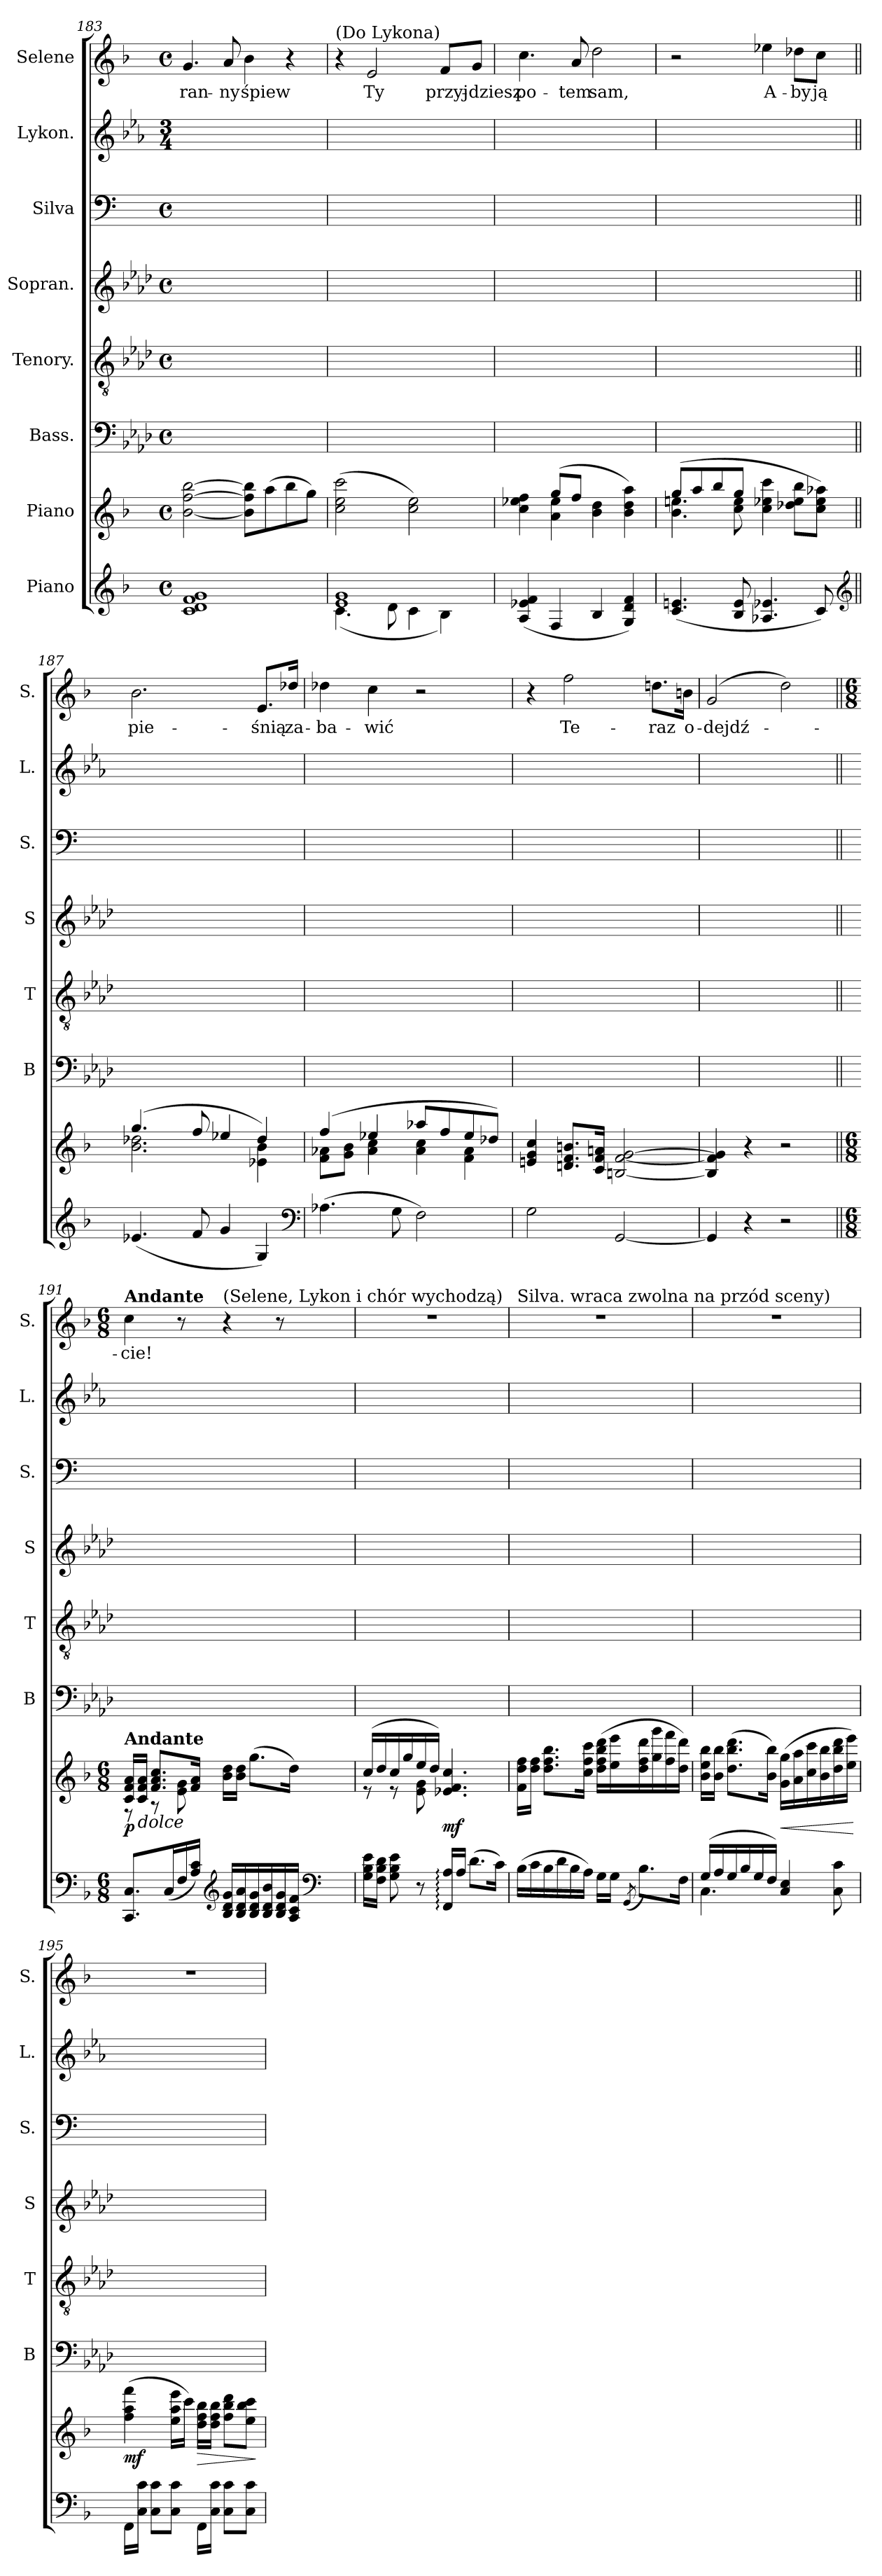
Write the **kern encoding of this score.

**kern	**kern	**dynam	**kern	**kern	**kern	**kern	**kern	**kern	**text
*part8	*part7	*part7	*part6	*part5	*part4	*part3	*part2	*part1	*part1
*staff8	*staff7	*staff7	*staff6	*staff5	*staff4	*staff3	*staff2	*staff1	*staff1
*I"Piano	*I"Piano	*	*I"Bass.	*I"Tenory.	*I"Sopran.	*I"Silva	*I"Lykon.	*I"Selene	*
*	*	*	*I'B	*I'T	*I'S	*I'S.	*I'L.	*I'S.	*
*clefG2	*clefG2	*	*clefF4	*clefGv2	*clefG2	*clefF4	*clefG2	*clefG2	*
*k[b-]	*k[b-]	*	*k[b-e-a-d-]	*k[b-e-a-d-]	*k[b-e-a-d-]	*k[]	*k[b-e-a-]	*k[b-]	*
*M4/4	*M4/4	*	*M4/4	*M4/4	*M4/4	*M4/4	*M3/4	*M4/4	*
*met(c)	*met(c)	*	*met(c)	*met(c)	*met(c)	*met(c)	*	*met(c)	*
=183	=183	=183	=183	=183	=183	=183	=183	=183	=183
1c 1d 1f 1g	[2b-\ [2ff\ [2bb-\	.	1ryy	1ryy	1ryy	1ryy	2.ryy	4.g/	ran-
.	.	.	.	.	.	.	.	8a/	-ny
.	8b-]\ 8ff]\ 8bb-]\L	.	.	.	.	.	.	4b-\	śpiew
.	(8aa\	.	.	.	.	.	.	.	.
.	8bb-\	.	.	.	.	.	4ryy	4r	.
.	8gg\J)	.	.	.	.	.	.	.	.
=184	=184	=184	=184	=184	=184	=184	=184	=184	=184
*^	*	*	*	*	*	*	*	*	*
!	!	!	!	!	!	!	!	!	!LO:TX:a:t=(Do Lykona)	!
1e 1g	(4.c\	(2cc\ 2ee\ 2ccc\	.	1ryy	1ryy	1ryy	1ryy	4ryy	4r	.
.	.	.	.	.	.	.	.	2.ryy	2e/	Ty
.	8d\	.	.	.	.	.	.	.	.	.
.	4c\	2cc\ 2ee\)	.	.	.	.	.	.	.	.
.	4B-\)	.	.	.	.	.	.	.	8f/L	przyj-
.	.	.	.	.	.	.	.	.	8g/J	-dziesz
*v	*v	*	*	*	*	*	*	*	*	*
=185	=185	=185	=185	=185	=185	=185	=185	=185	=185
*	*^	*	*	*	*	*	*	*	*
(4A/ 4e-X/ 4f/	4cc\ 4ee-X\ 4ff\	4ryy	.	1ryy	1ryy	1ryy	1ryy	4ryy	4.cc\	po-
4F/	(8gg/L	4a\ 4ee-\	.	.	.	.	.	2.ryy	.	.
.	8ff/J	.	.	.	.	.	.	.	8a/	-tem
4B-/	4b-\ 4dd\	2ryy	.	.	.	.	.	.	2dd\	sam,
4G/ 4d/ 4f/)	4b-\ 4dd\ 4aa\)	.	.	.	.	.	.	.	.	.
=186	=186	=186	=186	=186	=186	=186	=186	=186	=186	=186
(4.c/ 4.en/	(8gg/L	4.b-\ 4.een\	.	1ryy	1ryy	1ryy	1ryy	4ryy	2r	.
.	8aa/	.	.	.	.	.	.	.	.	.
.	8bb-/	.	.	.	.	.	.	2.ryy	.	.
8B-/ 8e/	8gg/J	8cc\ 8ee\	.	.	.	.	.	.	.	.
4.A-X/ 4.e-X/	4cc\ 4ee-X\ 4ccc\	2ryy	.	.	.	.	.	.	4ee-X\	A-
.	8dd-X\ 8ee-\ 8bb-\L	.	.	.	.	.	.	.	8dd-X\L	-by
8c/)	8cc\ 8ee-\ 8aa-X\J)	.	.	.	.	.	.	.	8cc\J	ją
*clefG2	*	*	*	*	*	*	*	*	*	*
=187||	=187||	=187||	=187||	=187||	=187||	=187||	=187||	=187||	=187||	=187||
(4.e-X/	(4.gg/	2.b-\ 2.dd-X\	.	1ryy	1ryy	1ryy	1ryy	4ryy	2.b-\	pie-
.	.	.	.	.	.	.	.	2.ryy	.	.
8f/	8ff/	.	.	.	.	.	.	.	.	.
4g/	4ee-X/	.	.	.	.	.	.	.	.	.
4G/)	4dd-/)	4e-X\ 4b-\	.	.	.	.	.	.	8.e/L	-śnią
.	.	.	.	.	.	.	.	.	16dd-X/Jk	za-
*clefF4	*	*	*	*	*	*	*	*	*	*
=188	=188	=188	=188	=188	=188	=188	=188	=188	=188	=188
(4.A-X\	(4ff/	8f\ 8a-X\L	.	1ryy	1ryy	1ryy	1ryy	4ryy	4dd-X\	-ba-
.	.	8g\ 8b-\J	.	.	.	.	.	.	.	.
.	4ee-X/	4a-\ 4cc\	.	.	.	.	.	2.ryy	4cc\	-wić
8G\	.	.	.	.	.	.	.	.	.	.
2F\)	8aa-X/L	4a-\ 4cc\	.	.	.	.	.	.	2r	.
.	8ff/	.	.	.	.	.	.	.	.	.
.	8ee-/	4f\ 4a-\	.	.	.	.	.	.	.	.
.	8dd-X/J)	.	.	.	.	.	.	.	.	.
*	*v	*v	*	*	*	*	*	*	*	*
=189	=189	=189	=189	=189	=189	=189	=189	=189	=189
2G\	4en/ 4g/ 4cc/	.	1ryy	1ryy	1ryy	1ryy	4ryy	4r	.
.	8.dn/ 8.f/ 8.bn/L	.	.	.	.	.	2.ryy	2ff\	Te-
.	16c/ 16f/ 16an/Jk	.	.	.	.	.	.	.	.
[2GG/	[2Bn/ [2f/ [2g/	.	.	.	.	.	.	.	.
.	.	.	.	.	.	.	.	8.ddn\L	-raz
.	.	.	.	.	.	.	.	16bn\Jk	o-
=190	=190	=190	=190	=190	=190	=190	=190	=190	=190
4GG/]	4B]/ 4f]/ 4g]/	.	1ryy	1ryy	1ryy	1ryy	4ryy	(2g/	-dejdź-
4r	4r	.	.	.	.	.	2.ryy	.	.
2r	2r	.	.	.	.	.	.	2dd\)	.
=191||	=191||	=191||	=191||	=191||	=191||	=191||	=191||	=191||	=191||
*M6/8	*M6/8	*	*	*	*	*	*	*M6/8	*
*	*^	*	*	*	*	*	*	*	*
!	!	!	!	!	!	!	!	!	!LO:TX:a:B:t=Andante	!
!	!LO:TX:a:B:t=Andante	!	!	!	!	!	!	!	!	!
8.CC/ 8.C/L	16c/ 16f/ 16a/LL	8r	p	2.ryy	2.ryy	2.ryy	2.ryy	4ryy	4cc\	-cie!
!	!LO:TX:b:i:t=dolce	!	!	!	!	!	!	!	!	!
.	16c/ 16f/ 16a/JJ	.	.	.	.	.	.	.	.	.
.	8.f/ 8.a/ 8.cc/L	8r	.	.	.	.	.	.	.	.
(16C/L	.	.	.	.	.	.	.	.	.	.
16F/	.	8e\ 8g\	.	.	.	.	.	2.ryy	8r	.
16A/ 16c/JJ)	16f/ 16a/Jk	.	.	.	.	.	.	.	.	.
*clefG2	*	*	*	*	*	*	*	*	*	*
!	!	!	!	!	!	!	!	!	!LO:TX:a:t=(Selene, Lykon i chór wychodzą)	!
16B-/ 16d/ 16g/LL	16b-\ 16dd\LL	4.ryy	.	.	.	.	.	.	4r	.
16B-/ 16d/ 16a/	16b-\ 16dd\JJ	.	.	.	.	.	.	.	.	.
16B-/ 16d/ 16g/	(8.gg\L	.	.	.	.	.	.	.	.	.
16B-/ 16d/ 16b-/	.	.	.	.	.	.	.	.	.	.
16B-/ 16d/ 16g/	.	.	.	.	.	.	.	.	8r	.
16A/ 16c/ 16f/JJ	16dd\Jk)	.	.	.	.	.	.	.	.	.
*clefF4	*	*	*	*	*	*	*	*	*	*
4ryy	4ryy	4ryy	.	4ryy	4ryy	4ryy	4ryy	.	4ryy	.
=192	=192	=192	=192	=192	=192	=192	=192	=192	=192	=192
!	!	!	!	!	!	!	!	!	!LO:N:vis=1	!
16G\ 16B-\ 16e\LL	(16cc/LL	8r	.	2.ryy	2.ryy	2.ryy	2.ryy	2.ryy	2.r	.
16F\ 16B-\ 16d\JJ	16dd/	.	.	.	.	.	.	.	.	.
8G\ 8B-\ 8e\	16cc/	8r	.	.	.	.	.	.	.	.
.	16gg/	.	.	.	.	.	.	.	.	.
8r	16ee/	8e\ 8g\	.	.	.	.	.	.	.	.
.	16dd/JJ)	.	.	.	.	.	.	.	.	.
16FF:/ 16A:/LL	4.e-X/ 4.f/ 4.cc/	4.ryy	mf	.	.	.	.	.	.	.
16A/JJ	.	.	.	.	.	.	.	.	.	.
(8.d\L	.	.	.	.	.	.	.	.	.	.
16c\Jk)	.	.	.	.	.	.	.	.	.	.
*	*v	*v	*	*	*	*	*	*	*	*
=193	=193	=193	=193	=193	=193	=193	=193	=193	=193
!	!	!	!	!	!	!	!	!LO:TX:a:t=Silva. wraca zwolna na przód sceny)	!
!	!	!	!	!	!	!	!	!LO:N:vis=1	!
(16B-\LL	16f\ 16dd\ 16ff\LL	.	2.ryy	2.ryy	2.ryy	2.ryy	2.ryy	2.r	.
16c\	16dd\ 16ff\JJ	.	.	.	.	.	.	.	.
16B-\	8.dd\ 8.ff\ 8.bb-\L	.	.	.	.	.	.	.	.
16d\	.	.	.	.	.	.	.	.	.
16B-\	.	.	.	.	.	.	.	.	.
16A\JJ)	16cc\ 16ff\ 16ccc\Jk	.	.	.	.	.	.	.	.
16G\LL	(16dd\ 16ff\ 16bb-\ 16ddd\LL	.	.	.	.	.	.	.	.
16G\JJ	16ee\ 16eee\	.	.	.	.	.	.	.	.
(8qGG/	.	.	.	.	.	.	.	.	.
8.B-\L)	16dd\ 16ff\ 16ddd\	.	.	.	.	.	.	.	.
.	16gg\ 16ggg\	.	.	.	.	.	.	.	.
.	16ff\ 16fff\	.	.	.	.	.	.	.	.
16F\Jk	16dd\ 16ddd\JJ)	.	.	.	.	.	.	.	.
=194	=194	=194	=194	=194	=194	=194	=194	=194	=194
*^	*	*	*	*	*	*	*	*	*
!	!	!	!	!	!	!	!	!	!LO:N:vis=1	!
(16G/LL	4.C\	16b-\ 16ee\ 16bb-\LL	.	2.ryy	2.ryy	2.ryy	2.ryy	2.ryy	2.r	.
16A/	.	16b-\ 16bb-\JJ	.	.	.	.	.	.	.	.
16G/	.	(8.dd\ 8.bb-\ 8.ddd\L	.	.	.	.	.	.	.	.
16B-/	.	.	.	.	.	.	.	.	.	.
16G/	.	.	.	.	.	.	.	.	.	.
16F/JJ)	.	16b-\ 16bb-\Jk)	.	.	.	.	.	.	.	.
!	!	!	!LO:HP:b	!	!	!	!	!	!	!
4C/ 4E/	4.ryy	(16g\ 16gg\LL	<	.	.	.	.	.	.	.
.	.	16a\ 16aa\	.	.	.	.	.	.	.	.
.	.	16cc\ 16ccc\	.	.	.	.	.	.	.	.
.	.	16b-\ 16bb-\	.	.	.	.	.	.	.	.
8C\ 8c\	.	16dd\ 16bb-\ 16ddd\	.	.	.	.	.	.	.	.
.	.	16ee\ 16eee\JJ)	.	.	.	.	.	.	.	.
*v	*v	*	*	*	*	*	*	*	*	*
.	.	[	.	.	.	.	.	.	.
=195	=195	=195	=195	=195	=195	=195	=195	=195	=195
!	!	!	!	!	!	!	!	!LO:N:vis=1	!
16FF\LL	(4ff\ 4aa\ 4fff\	mf	2.ryy	2.ryy	2.ryy	2.ryy	2.ryy	2.r	.
16C\ 16c\JJ	.	.	.	.	.	.	.	.	.
8C\ 8c\L	.	.	.	.	.	.	.	.	.
8C\ 8c\J	16ee\ 16aa\ 16eee\LL	.	.	.	.	.	.	.	.
.	16ccc\JJ)	.	.	.	.	.	.	.	.
!	!	!LO:HP:b	!	!	!	!	!	!	!
16FF\LL	16dd\ 16ff\ 16bb-\LL	>	.	.	.	.	.	.	.
16C\ 16c\JJ	16dd\ 16ff\ 16bb-\JJ	.	.	.	.	.	.	.	.
8C\ 8c\L	8ff\ 8bb-\ 8ddd\L	.	.	.	.	.	.	.	.
8C\ 8c\J	8ee\ 8bb-\ 8ccc\J	.	.	.	.	.	.	.	.
.	.	]	.	.	.	.	.	.	.
=	=	=	=	=	=	=	=	=	=
*-	*-	*-	*-	*-	*-	*-	*-	*-	*-
